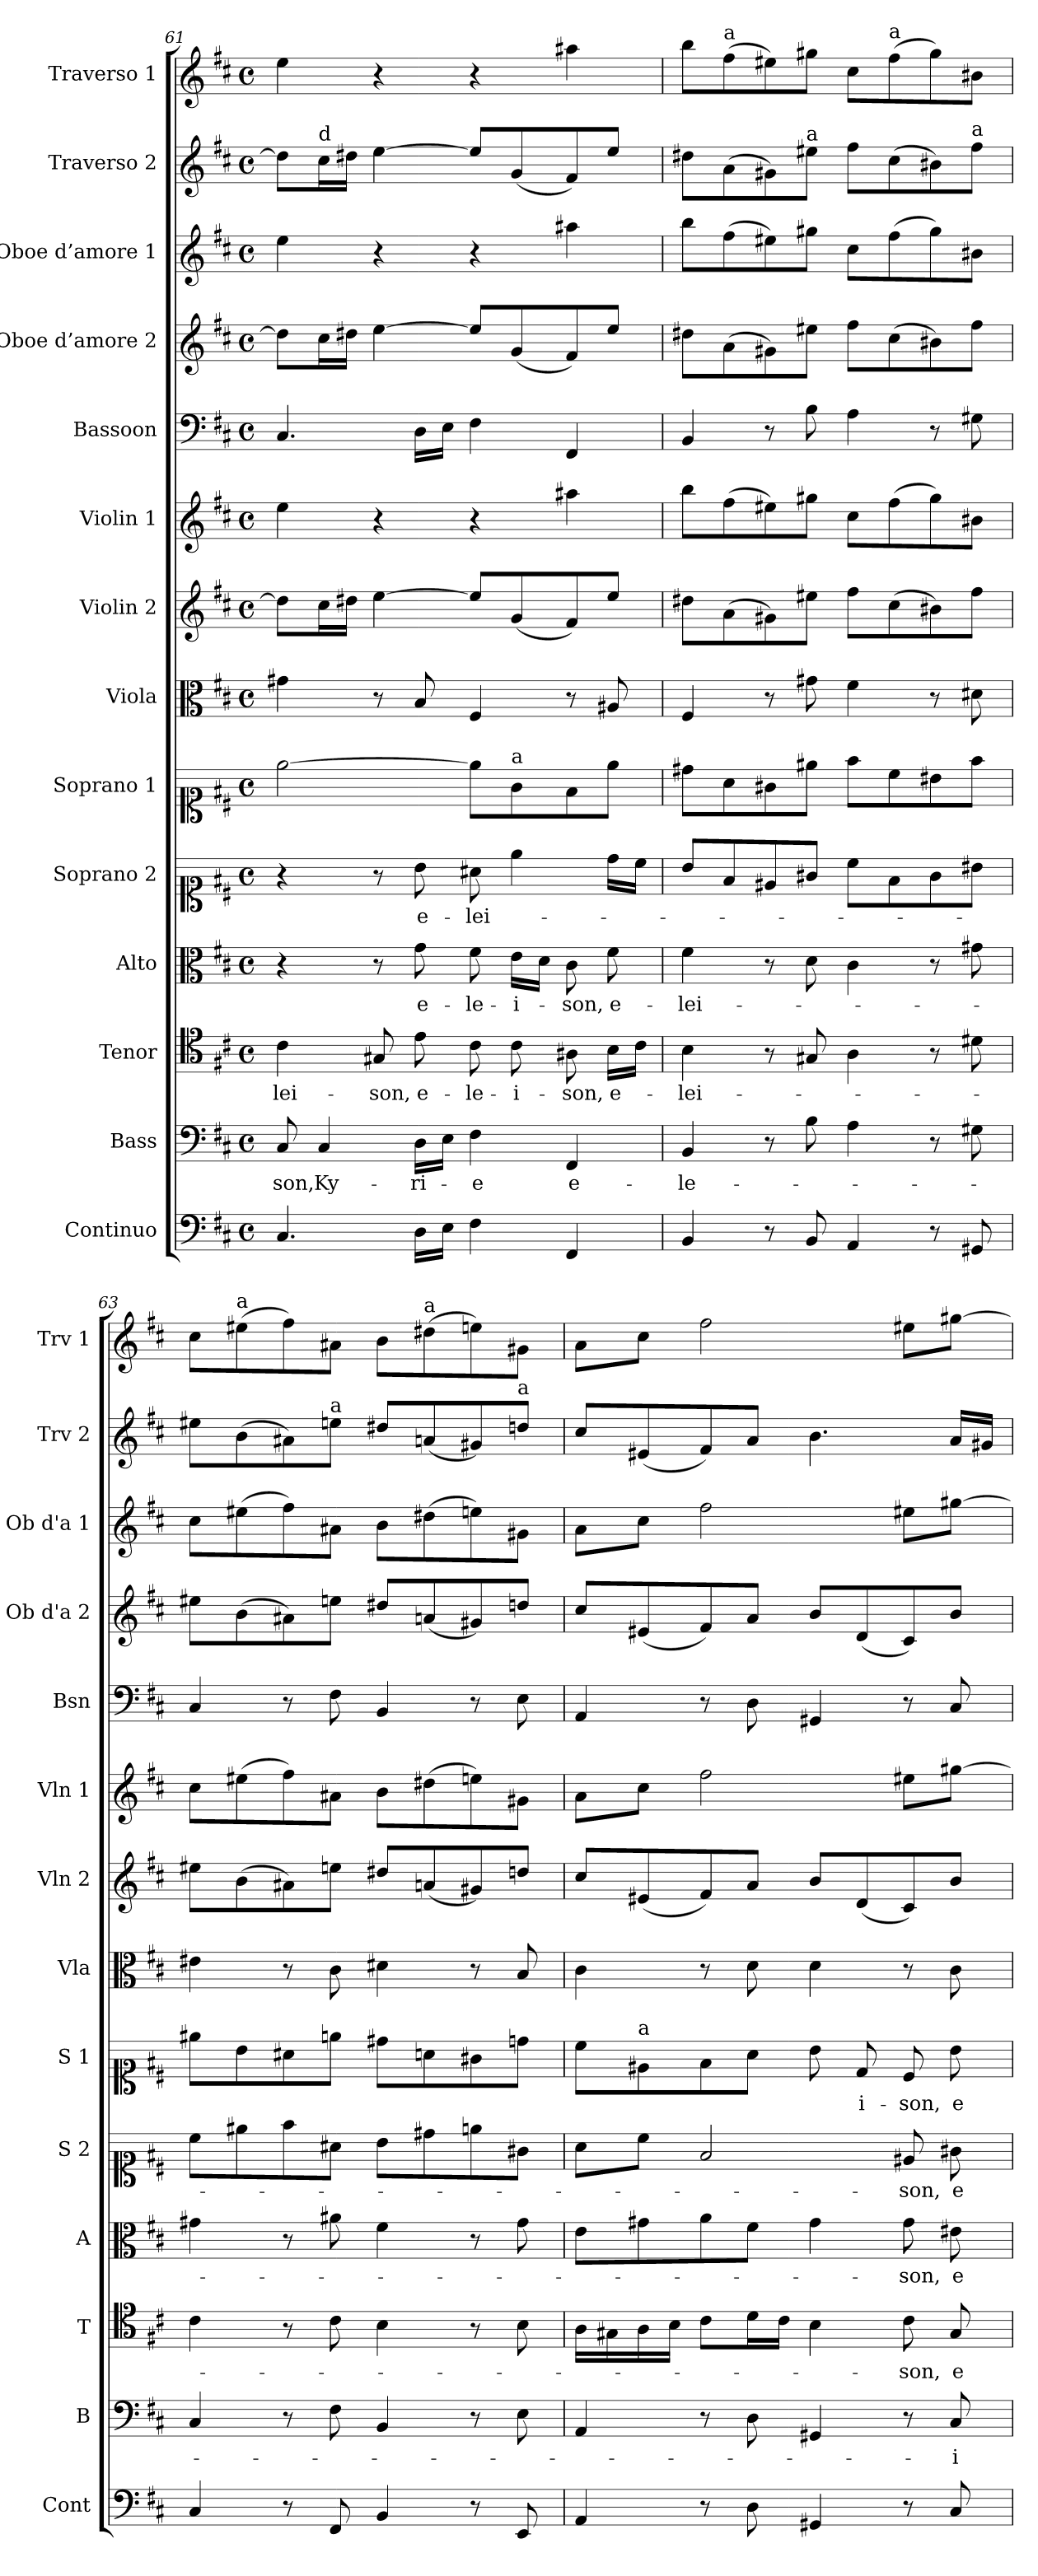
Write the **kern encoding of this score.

**kern	**kern	**text	**kern	**text	**kern	**text	**kern	**text	**kern	**text	**kern	**kern	**kern	**kern	**kern	**kern	**kern	**kern
*part14	*part13	*part13	*part12	*part12	*part11	*part11	*part10	*part10	*part9	*part9	*part8	*part7	*part6	*part5	*part4	*part3	*part2	*part1
*staff14	*staff13	*staff13	*staff12	*staff12	*staff11	*staff11	*staff10	*staff10	*staff9	*staff9	*staff8	*staff7	*staff6	*staff5	*staff4	*staff3	*staff2	*staff1
*I"Continuo	*I"Bass	*	*I"Tenor	*	*I"Alto	*	*I"Soprano 2	*	*I"Soprano 1	*	*I"Viola	*I"Violin 2	*I"Violin 1	*I"Bassoon	*I"Oboe d’amore 2	*I"Oboe d’amore 1	*I"Traverso 2	*I"Traverso 1
*I'Cont	*I'B	*	*I'T	*	*I'A	*	*I'S 2	*	*I'S 1	*	*I'Vla	*I'Vln 2	*I'Vln 1	*I'Bsn	*I'Ob d'a 2	*I'Ob d'a 1	*I'Trv 2	*I'Trv 1
*clefF4	*clefF4	*	*clefC4	*	*clefC3	*	*clefC1	*	*clefC1	*	*clefC3	*clefG2	*clefG2	*clefF4	*clefG2	*clefG2	*clefG2	*clefG2
*k[f#c#]	*k[f#c#]	*	*k[f#c#]	*	*k[f#c#]	*	*k[f#c#]	*	*k[f#c#]	*	*k[f#c#]	*k[f#c#]	*k[f#c#]	*k[f#c#]	*k[f#c#]	*k[f#c#]	*k[f#c#]	*k[f#c#]
*M4/4	*M4/4	*	*M4/4	*	*M4/4	*	*M4/4	*	*M4/4	*	*M4/4	*M4/4	*M4/4	*M4/4	*M4/4	*M4/4	*M4/4	*M4/4
*met(c)	*met(c)	*	*met(c)	*	*met(c)	*	*met(c)	*	*met(c)	*	*met(c)	*met(c)	*met(c)	*met(c)	*met(c)	*met(c)	*met(c)	*met(c)
=61	=61	=61	=61	=61	=61	=61	=61	=61	=61	=61	=61	=61	=61	=61	=61	=61	=61	=61
!	!	!LO:LY:b	!	!LO:LY:b	!	!	!	!	!	!	!	!	!	!	!	!	!	!
4.C#/	8C#/	-son,	4c#\	-lei-	4r	.	4r	.	[2ee\	.	4g#X\	8dd#\L]	4ee\	4.C#/	8dd#\L]	4ee\	8dd#\L]	4ee\
!	!	!	!	!	!	!	!	!	!	!	!	!	!	!	!	!	!LO:TX:a:t=d	!
!	!	!LO:LY:b	!	!	!	!	!	!	!	!	!	!	!	!	!	!	!	!
.	4C#/	Ky-	.	.	.	.	.	.	.	.	.	16cc#\L	.	.	16cc#\L	.	16cc#\L	.
.	.	.	.	.	.	.	.	.	.	.	.	16dd#X\JJ	.	.	16dd#X\JJ	.	16dd#X\JJ	.
!	!	!	!	!LO:LY:b	!	!	!	!	!	!	!	!	!	!	!	!	!	!
.	.	.	8G#X/	-son,	8r	.	8r	.	.	.	8r	[4ee\	4r	.	[4ee\	4r	[4ee\	4r
!	!	!LO:LY:b	!	!LO:LY:b	!	!LO:LY:b	!	!LO:LY:b	!	!	!	!	!	!	!	!	!	!
16D\LL	16D\LL	-ri-	8e\	e-	8g\	e-	8b\	e-	.	.	8B/	.	.	16D\LL	.	.	.	.
16E\JJ	16E\JJ	.	.	.	.	.	.	.	.	.	.	.	.	16E\JJ	.	.	.	.
!	!	!LO:LY:b	!	!LO:LY:b	!	!LO:LY:b	!	!LO:LY:b	!	!	!	!	!	!	!	!	!	!
4F#\	4F#\	-e	8c#\	-le-	8f#\	-le-	8a#X\	-lei-	8ee\L]	.	4F#/	8ee/L]	4r	4F#\	8ee/L]	4r	8ee/L]	4r
!	!	!	!	!	!	!	!	!	!LO:TX:a:t=a	!	!	!	!	!	!	!	!	!
!	!	!	!	!LO:LY:b	!	!LO:LY:b	!	!	!	!	!	!	!	!	!	!	!	!
.	.	.	8c#\	-i-	16e\LL	-i-	4ee\	.	8g\	.	.	(8g/	.	.	(8g/	.	(8g/	.
.	.	.	.	.	16d\JJ	.	.	.	.	.	.	.	.	.	.	.	.	.
!	!	!LO:LY:b	!	!LO:LY:b	!	!LO:LY:b	!	!	!	!	!	!	!	!	!	!	!	!
4FF#/	4FF#/	e-	8A#X\	-son,	8c#\	-son,	.	.	8f#\	.	8r	8f#/)	4aa#X\	4FF#/	8f#/)	4aa#X\	8f#/)	4aa#X\
!	!	!	!	!LO:LY:b	!	!LO:LY:b	!	!	!	!	!	!	!	!	!	!	!	!
.	.	.	16B\LL	e-	8f#\	e-	16dd\LL	.	8ee\J	.	8A#X/	8ee/J	.	.	8ee/J	.	8ee/J	.
.	.	.	16c#\JJ	.	.	.	16cc#\JJ	.	.	.	.	.	.	.	.	.	.	.
!!LO:PB:g=z
=62	=62	=62	=62	=62	=62	=62	=62	=62	=62	=62	=62	=62	=62	=62	=62	=62	=62	=62
!	!	!LO:LY:b	!	!LO:LY:b	!	!LO:LY:b	!	!	!	!	!	!	!	!	!	!	!	!
4BB/	4BB/	-le-	4B\	-lei-	4f#\	-lei-	8b/L	.	8dd#X\L	.	4F#/	8dd#X\L	8bb\L	4BB/	8dd#X\L	8bb\L	8dd#X\L	8bb\L
!	!	!	!	!	!	!	!	!	!	!	!	!	!	!	!	!	!	!LO:TX:a:t=a
.	.	.	.	.	.	.	8f#/	.	8a\	.	.	(8a\	(8ff#\	.	(8a\	(8ff#\	(8a\	(8ff#\
8r	8r	.	8r	.	8r	.	8e#X/	.	8g#X\	.	8r	8g#X\)	8ee#X\)	8r	8g#X\)	8ee#X\)	8g#X\)	8ee#X\)
!	!	!	!	!	!	!	!	!	!	!	!	!	!	!	!	!	!LO:TX:a:t=a	!
8BB/	8B\	.	8G#X/	.	8d\	.	8g#X/J	.	8ee#X\J	.	8g#X\	8ee#X\J	8gg#X\J	8B\	8ee#X\J	8gg#X\J	8ee#X\J	8gg#X\J
4AA/	4A\	.	4A\	.	4c#\	.	8cc#\L	.	8ff#\L	.	4f#\	8ff#\L	8cc#\L	4A\	8ff#\L	8cc#\L	8ff#\L	8cc#\L
!	!	!	!	!	!	!	!	!	!	!	!	!	!	!	!	!	!	!LO:TX:a:t=a
.	.	.	.	.	.	.	8f#\	.	8cc#\	.	.	(8cc#\	(8ff#\	.	(8cc#\	(8ff#\	(8cc#\	(8ff#\
8r	8r	.	8r	.	8r	.	8g#\	.	8b#X\	.	8r	8b#X\)	8gg#\)	8r	8b#X\)	8gg#\)	8b#X\)	8gg#\)
!	!	!	!	!	!	!	!	!	!	!	!	!	!	!	!	!	!LO:TX:a:t=a	!
8GG#X/	8G#X\	.	8d#X\	.	8g#X\	.	8b#X\J	.	8ff#\J	.	8d#X\	8ff#\J	8b#X\J	8G#X\	8ff#\J	8b#X\J	8ff#\J	8b#X\J
=63	=63	=63	=63	=63	=63	=63	=63	=63	=63	=63	=63	=63	=63	=63	=63	=63	=63	=63
4C#/	4C#/	.	4c#\	.	4g#X\	.	8cc#\L	.	8ee#X\L	.	4e#X\	8ee#X\L	8cc#\L	4C#/	8ee#X\L	8cc#\L	8ee#X\L	8cc#\L
!	!	!	!	!	!	!	!	!	!	!	!	!	!	!	!	!	!	!LO:TX:a:t=a
.	.	.	.	.	.	.	8ee#X\	.	8b\	.	.	(8b\	(8ee#X\	.	(8b\	(8ee#X\	(8b\	(8ee#X\
8r	8r	.	8r	.	8r	.	8ff#\	.	8a#X\	.	8r	8a#X\)	8ff#\)	8r	8a#X\)	8ff#\)	8a#X\)	8ff#\)
!	!	!	!	!	!	!	!	!	!	!	!	!	!	!	!	!	!LO:TX:a:t=a	!
8FF#/	8F#\	.	8c#\	.	8a#X\	.	8a#X\J	.	8een\J	.	8c#\	8een\J	8a#X\J	8F#\	8een\J	8a#X\J	8een\J	8a#X\J
4BB/	4BB/	.	4B\	.	4f#\	.	8b\L	.	8dd#X\L	.	4d#X\	8dd#X/L	8b\L	4BB/	8dd#X/L	8b\L	8dd#X/L	8b\L
!	!	!	!	!	!	!	!	!	!	!	!	!	!	!	!	!	!	!LO:TX:a:t=a
.	.	.	.	.	.	.	8dd#X\	.	8an\	.	.	(8an/	(8dd#X\	.	(8an/	(8dd#X\	(8an/	(8dd#X\
8r	8r	.	8r	.	8r	.	8een\	.	8g#X\	.	8r	8g#X/)	8een\)	8r	8g#X/)	8een\)	8g#X/)	8een\)
!	!	!	!	!	!	!	!	!	!	!	!	!	!	!	!	!	!LO:TX:a:t=a	!
8EE/	8E\	.	8B\	.	8g#\	.	8g#X\J	.	8ddn\J	.	8B/	8ddn/J	8g#X\J	8E\	8ddn/J	8g#X\J	8ddn/J	8g#X\J
=64	=64	=64	=64	=64	=64	=64	=64	=64	=64	=64	=64	=64	=64	=64	=64	=64	=64	=64
4AA/	4AA/	.	16A\LL	.	8e\L	.	8a\L	.	8cc#\L	.	4c#\	8cc#/L	8a\L	4AA/	8cc#/L	8a\L	8cc#/L	8a\L
.	.	.	16G#X\	.	.	.	.	.	.	.	.	.	.	.	.	.	.	.
!	!	!	!	!	!	!	!	!	!LO:TX:a:t=a	!	!	!	!	!	!	!	!	!
.	.	.	16A\	.	8g#X\	.	8cc#\J	.	8e#X\	.	.	(8e#X/	8cc#\J	.	(8e#X/	8cc#\J	(8e#X/	8cc#\J
.	.	.	16B\JJ	.	.	.	.	.	.	.	.	.	.	.	.	.	.	.
8r	8r	.	8c#\L	.	8a\	.	2f#/	.	8f#\	.	8r	8f#/)	2ff#\	8r	8f#/)	2ff#\	8f#/)	2ff#\
8D\	8D\	.	16d\L	.	8f#\J	.	.	.	8a\J	.	8d\	8a/J	.	8D\	8a/J	.	8a/J	.
.	.	.	16c#\JJ	.	.	.	.	.	.	.	.	.	.	.	.	.	.	.
4GG#X/	4GG#X/	.	4B\	.	4g#\	.	.	.	8b\	.	4d\	8b/L	.	4GG#X/	8b/L	.	4.b\	.
!	!	!	!	!	!	!	!	!	!	!LO:LY:b	!	!	!	!	!	!	!	!
.	.	.	.	.	.	.	.	.	8d/	-i-	.	(8d/	.	.	(8d/	.	.	.
!	!	!	!	!LO:LY:b	!	!LO:LY:b	!	!LO:LY:b	!	!LO:LY:b	!	!	!	!	!	!	!	!
8r	8r	.	8c#\	-son,	8g#\	-son,	8e#X/	-son,	8c#/	-son,	8r	8c#/)	8ee#X\L	8r	8c#/)	8ee#X\L	.	8ee#X\L
!	!	!LO:LY:b	!	!LO:LY:b	!	!LO:LY:b	!	!LO:LY:b	!	!LO:LY:b	!	!	!	!	!	!	!	!
8C#/	8C#/	-i-	8G#/	e-	8e#X\	e-	8g#X\	e-	8b\	e-	8c#\	8b/J	[8gg#X\J	8C#/	8b/J	[8gg#X\J	16a/LL	[8gg#X\J
.	.	.	.	.	.	.	.	.	.	.	.	.	.	.	.	.	16g#X/JJ	.
=	=	=	=	=	=	=	=	=	=	=	=	=	=	=	=	=	=	=
*-	*-	*-	*-	*-	*-	*-	*-	*-	*-	*-	*-	*-	*-	*-	*-	*-	*-	*-
